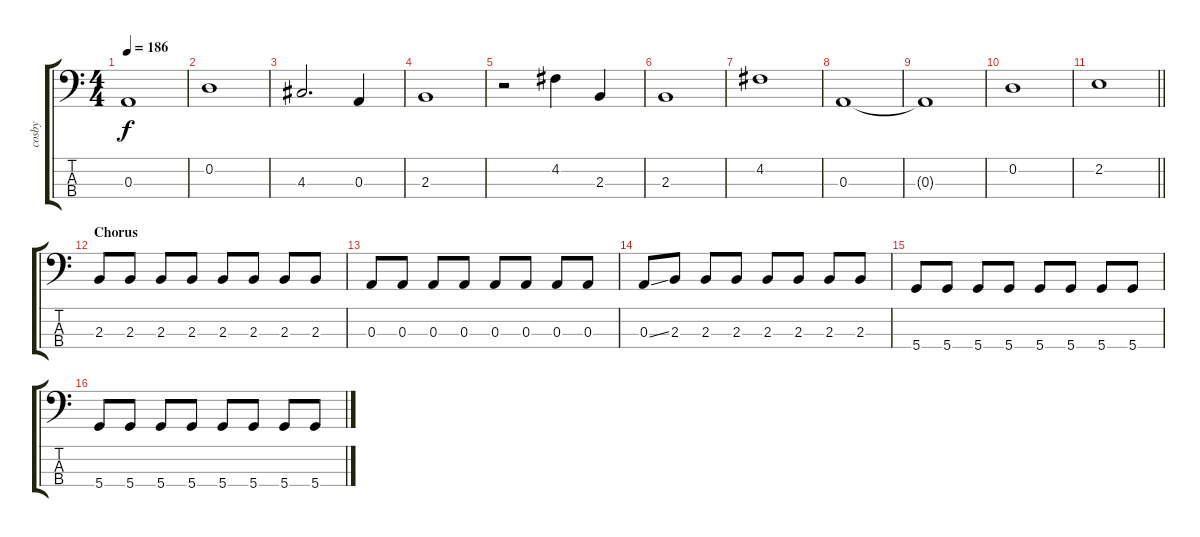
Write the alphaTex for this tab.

\track ("cosby" "cosby") {instrument electricbassfinger}
\staff {score tabs}
\tuning (G2 D2 A1 D1) {hide}
\ts (4 4)
\tempo 186
\clef f4
\ks c
0.3{t}.1{dy f} |
0.2.1 |
4.3.2{d} 0.3.4 |
2.3.1 |
r.2 4.2.4 2.3.4 |
2.3.1 |
4.2.1 |
0.3.1 |
0.3{t}.1 |
0.2.1 |
\barLineRight lightlight
2.2.1 |
\section ("" "Chorus")
2.3.8 2.3.8 2.3.8 2.3.8 2.3.8 2.3.8 2.3.8 2.3.8 |
0.3.8 0.3.8 0.3.8 0.3.8 0.3.8 0.3.8 0.3.8 0.3.8 |
0.3{ss}.8 2.3.8 2.3.8 2.3.8 2.3.8 2.3.8 2.3.8 2.3.8 |
5.4.8 5.4.8 5.4.8 5.4.8 5.4.8 5.4.8 5.4.8 5.4.8 |
5.4.8 5.4.8 5.4.8 5.4.8 5.4.8 5.4.8 5.4.8 5.4.8
